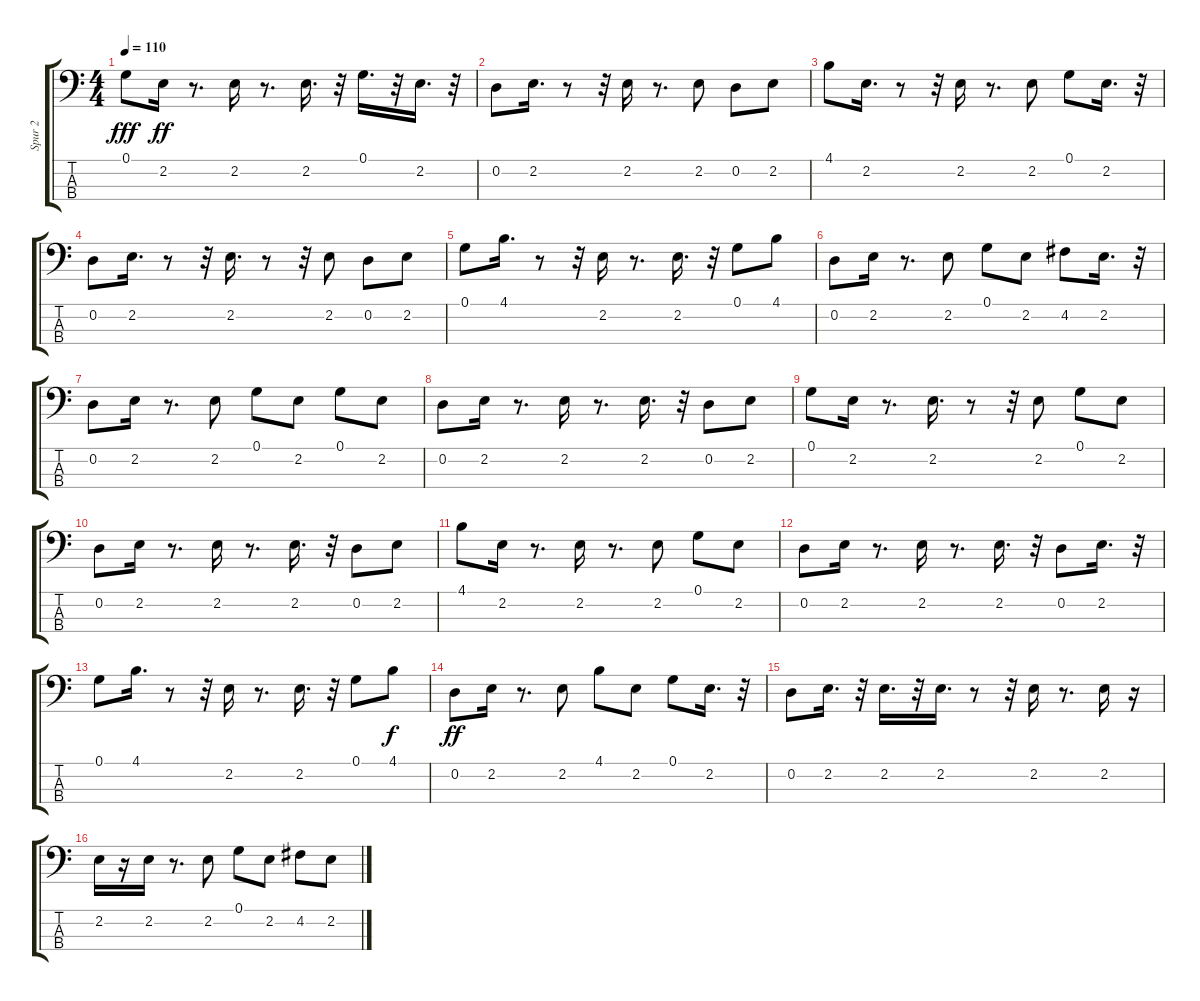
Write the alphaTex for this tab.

\track ("Spur 2" "Spur 2") {instrument fretlessbass}
\staff {score tabs}
\tuning (G2 D2 A1 E1) {hide}
\ts (4 4)
\tempo 110
\clef f4
\ks c
0.1.8{dy fff} 2.2.16{dy ff} r.8{d} 2.2.16 r.8{d} 2.2.16{d} r.32 0.1.16{d} r.32 2.2.16{d} r.32 |
0.2.8 2.2.16{d} r.8 r.32 2.2.16 r.8{d} 2.2.8 0.2.8 2.2.8 |
4.1.8 2.2.16{d} r.8 r.32 2.2.16 r.8{d} 2.2.8 0.1.8 2.2.16{d} r.32 |
0.2.8 2.2.16{d} r.8 r.32 2.2.16{d} r.8 r.32 2.2.8 0.2.8 2.2.8 |
0.1.8 4.1.16{d} r.8 r.32 2.2.16 r.8{d} 2.2.16{d} r.32 0.1.8 4.1.8 |
0.2.8 2.2.16 r.8{d} 2.2.8 0.1.8 2.2.8 4.2.8 2.2.16{d} r.32 |
0.2.8 2.2.16 r.8{d} 2.2.8 0.1.8 2.2.8 0.1.8 2.2.8 |
0.2.8 2.2.16 r.8{d} 2.2.16 r.8{d} 2.2.16{d} r.32 0.2.8 2.2.8 |
0.1.8 2.2.16 r.8{d} 2.2.16{d} r.8 r.32 2.2.8 0.1.8 2.2.8 |
0.2.8 2.2.16 r.8{d} 2.2.16 r.8{d} 2.2.16{d} r.32 0.2.8 2.2.8 |
4.1.8 2.2.16 r.8{d} 2.2.16 r.8{d} 2.2.8 0.1.8 2.2.8 |
0.2.8 2.2.16 r.8{d} 2.2.16 r.8{d} 2.2.16{d} r.32 0.2.8 2.2.16{d} r.32 |
0.1.8 4.1.16{d} r.8 r.32 2.2.16 r.8{d} 2.2.16{d} r.32 0.1.8 4.1.8{dy f} |
0.2.8{dy ff} 2.2.16 r.8{d} 2.2.8 4.1.8 2.2.8 0.1.8 2.2.16{d} r.32 |
0.2.8 2.2.16{d} r.32 2.2.16{d} r.32 2.2.16{d} r.8 r.32 2.2.16 r.8{d} 2.2.16 r.16 |
2.2.16 r.16 2.2.16 r.8{d} 2.2.8 0.1.8 2.2.8 4.2.8 2.2.8
